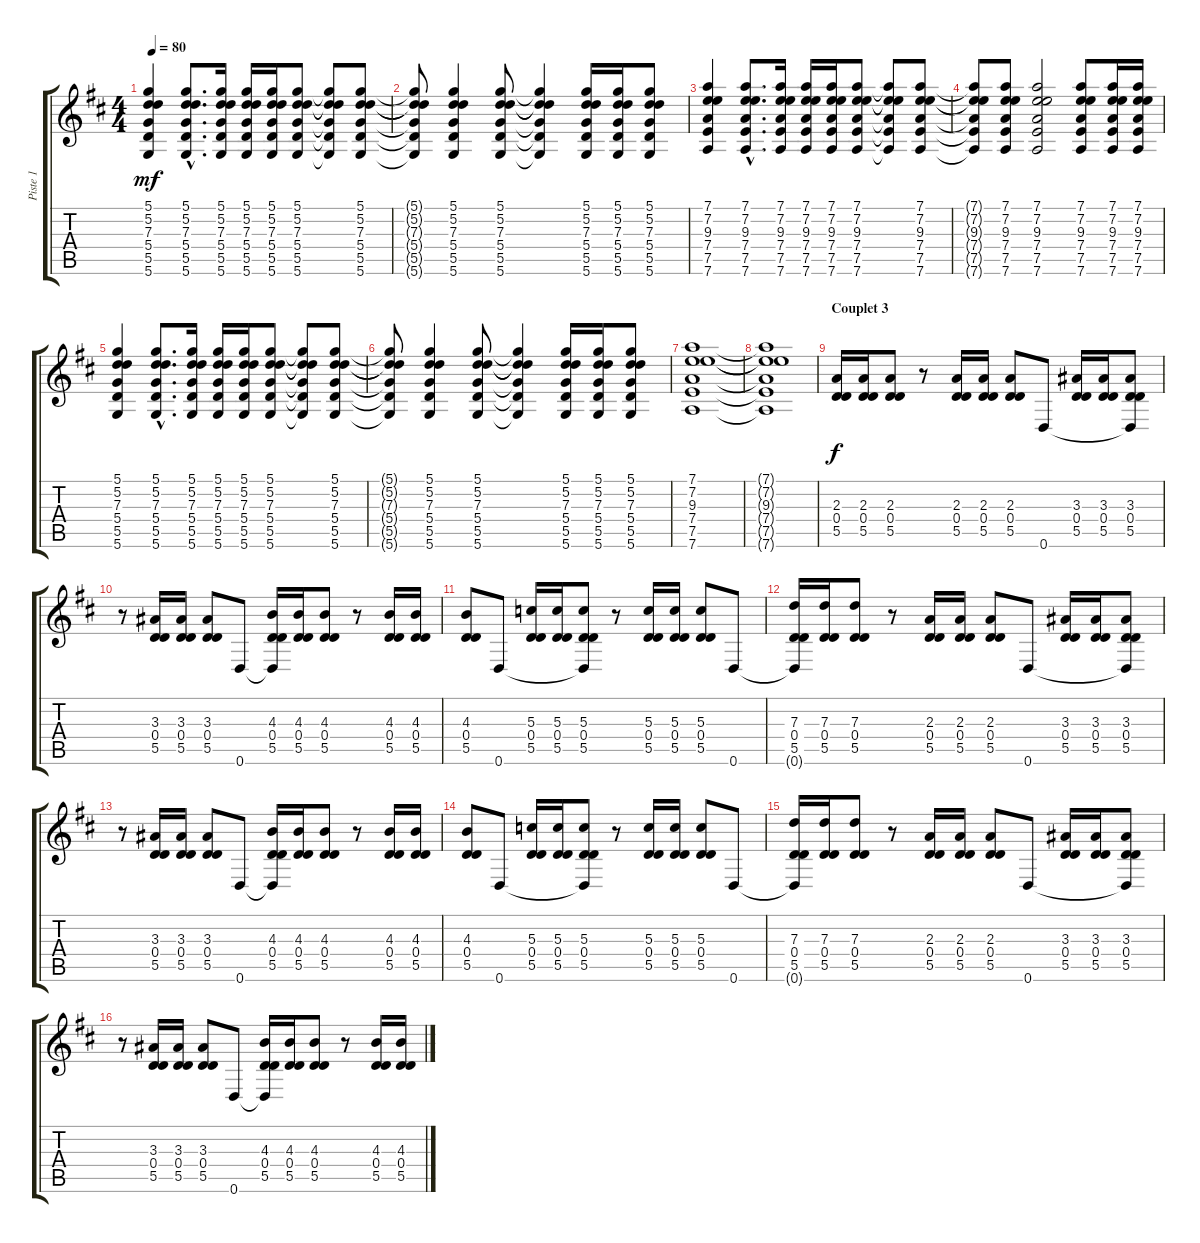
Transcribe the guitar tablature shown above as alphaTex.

\track ("Piste 1" "Piste 1") {instrument overdrivenguitar}
\staff {score tabs}
\tuning (D4 A3 G3 D3 A2 D2) {hide}
\ts (4 4)
\tempo 80
\clef g2
\ks d
(5.1 5.2 7.3 5.4 5.5 5.6).4{dy mf} (5.1{hac} 5.2{hac} 7.3{hac} 5.4{hac} 5.5{hac} 5.6{hac}).8{d} (5.1 5.2 7.3 5.4 5.5 5.6).16 (5.1 5.2 7.3 5.4 5.5 5.6).16 (5.1 5.2 7.3 5.4 5.5 5.6).16 (5.1 5.2 7.3 5.4 5.5 5.6).8 (5.1{t} 5.2{t} 7.3{t} 5.4{t} 5.5{t} 5.6{t}).8 (5.1 5.2 7.3 5.4 5.5 5.6).8 |
(5.1{t} 5.2{t} 7.3{t} 5.4{t} 5.5{t} 5.6{t}).8 (5.1 5.2 7.3 5.4 5.5 5.6).4 (5.1 5.2 7.3 5.4 5.5 5.6).8 (5.1{t} 5.2{t} 7.3{t} 5.4{t} 5.5{t} 5.6{t}).4 (5.1 5.2 7.3 5.4 5.5 5.6).16 (5.1 5.2 7.3 5.4 5.5 5.6).16 (5.1 5.2 7.3 5.4 5.5 5.6).8 |
(7.1 7.2 9.3 7.4 7.5 7.6).4 (7.1{hac} 7.2{hac} 9.3{hac} 7.4{hac} 7.5{hac} 7.6{hac}).8{d} (7.1 7.2 9.3 7.4 7.5 7.6).16 (7.1 7.2 9.3 7.4 7.5 7.6).16 (7.1 7.2 9.3 7.4 7.5 7.6).16 (7.1 7.2 9.3 7.4 7.5 7.6).8 (7.1{t} 7.2{t} 9.3{t} 7.4{t} 7.5{t} 7.6{t}).8 (7.1 7.2 9.3 7.4 7.5 7.6).8 |
(7.1{t} 7.2{t} 9.3{t} 7.4{t} 7.5{t} 7.6{t}).8 (7.1 7.2 9.3 7.4 7.5 7.6).8 (7.1 7.2 9.3 7.4 7.5 7.6).2 (7.1 7.2 9.3 7.4 7.5 7.6).8 (7.1 7.2 9.3 7.4 7.5 7.6).16 (7.1 7.2 9.3 7.4 7.5 7.6).16 |
(5.1 5.2 7.3 5.4 5.5 5.6).4 (5.1{hac} 5.2{hac} 7.3{hac} 5.4{hac} 5.5{hac} 5.6{hac}).8{d} (5.1 5.2 7.3 5.4 5.5 5.6).16 (5.1 5.2 7.3 5.4 5.5 5.6).16 (5.1 5.2 7.3 5.4 5.5 5.6).16 (5.1 5.2 7.3 5.4 5.5 5.6).8 (5.1{t} 5.2{t} 7.3{t} 5.4{t} 5.5{t} 5.6{t}).8 (5.1 5.2 7.3 5.4 5.5 5.6).8 |
(5.1{t} 5.2{t} 7.3{t} 5.4{t} 5.5{t} 5.6{t}).8 (5.1 5.2 7.3 5.4 5.5 5.6).4 (5.1 5.2 7.3 5.4 5.5 5.6).8 (5.1{t} 5.2{t} 7.3{t} 5.4{t} 5.5{t} 5.6{t}).4 (5.1 5.2 7.3 5.4 5.5 5.6).16 (5.1 5.2 7.3 5.4 5.5 5.6).16 (5.1 5.2 7.3 5.4 5.5 5.6).8 |
(7.1 7.2 9.3 7.4 7.5 7.6).1 |
(7.1{t} 7.2{t} 9.3{t} 7.4{t} 7.5{t} 7.6{t}).1 |
\section ("" "Couplet 3")
(2.3 0.4 5.5).16{dy f} (2.3 0.4 5.5).16 (2.3 0.4 5.5).8 r.8 (2.3 0.4 5.5).16 (2.3 0.4 5.5).16 (2.3 0.4 5.5).8 0.6.8 (3.3 0.4 5.5).16 (3.3 0.4 5.5).16 (3.3 0.4 5.5 0.6{t}).8 |
r.8 (3.3 0.4 5.5).16 (3.3 0.4 5.5).16 (3.3 0.4 5.5).8 0.6.8 (4.3 0.4 5.5 0.6{t}).16 (4.3 0.4 5.5).16 (4.3 0.4 5.5).8 r.8 (4.3 0.4 5.5).16 (4.3 0.4 5.5).16 |
(4.3 0.4 5.5).8 0.6.8 (5.3 0.4 5.5).16 (5.3 0.4 5.5).16 (5.3 0.4 5.5 0.6{t}).8 r.8 (5.3 0.4 5.5).16 (5.3 0.4 5.5).16 (5.3 0.4 5.5).8 0.6.8 |
(7.3 0.4 5.5 0.6{t}).16 (7.3 0.4 5.5).16 (7.3 0.4 5.5).8 r.8 (2.3 0.4 5.5).16 (2.3 0.4 5.5).16 (2.3 0.4 5.5).8 0.6.8 (3.3 0.4 5.5).16 (3.3 0.4 5.5).16 (3.3 0.4 5.5 0.6{t}).8 |
r.8 (3.3 0.4 5.5).16 (3.3 0.4 5.5).16 (3.3 0.4 5.5).8 0.6.8 (4.3 0.4 5.5 0.6{t}).16 (4.3 0.4 5.5).16 (4.3 0.4 5.5).8 r.8 (4.3 0.4 5.5).16 (4.3 0.4 5.5).16 |
(4.3 0.4 5.5).8 0.6.8 (5.3 0.4 5.5).16 (5.3 0.4 5.5).16 (5.3 0.4 5.5 0.6{t}).8 r.8 (5.3 0.4 5.5).16 (5.3 0.4 5.5).16 (5.3 0.4 5.5).8 0.6.8 |
(7.3 0.4 5.5 0.6{t}).16 (7.3 0.4 5.5).16 (7.3 0.4 5.5).8 r.8 (2.3 0.4 5.5).16 (2.3 0.4 5.5).16 (2.3 0.4 5.5).8 0.6.8 (3.3 0.4 5.5).16 (3.3 0.4 5.5).16 (3.3 0.4 5.5 0.6{t}).8 |
r.8 (3.3 0.4 5.5).16 (3.3 0.4 5.5).16 (3.3 0.4 5.5).8 0.6.8 (4.3 0.4 5.5 0.6{t}).16 (4.3 0.4 5.5).16 (4.3 0.4 5.5).8 r.8 (4.3 0.4 5.5).16 (4.3 0.4 5.5).16
